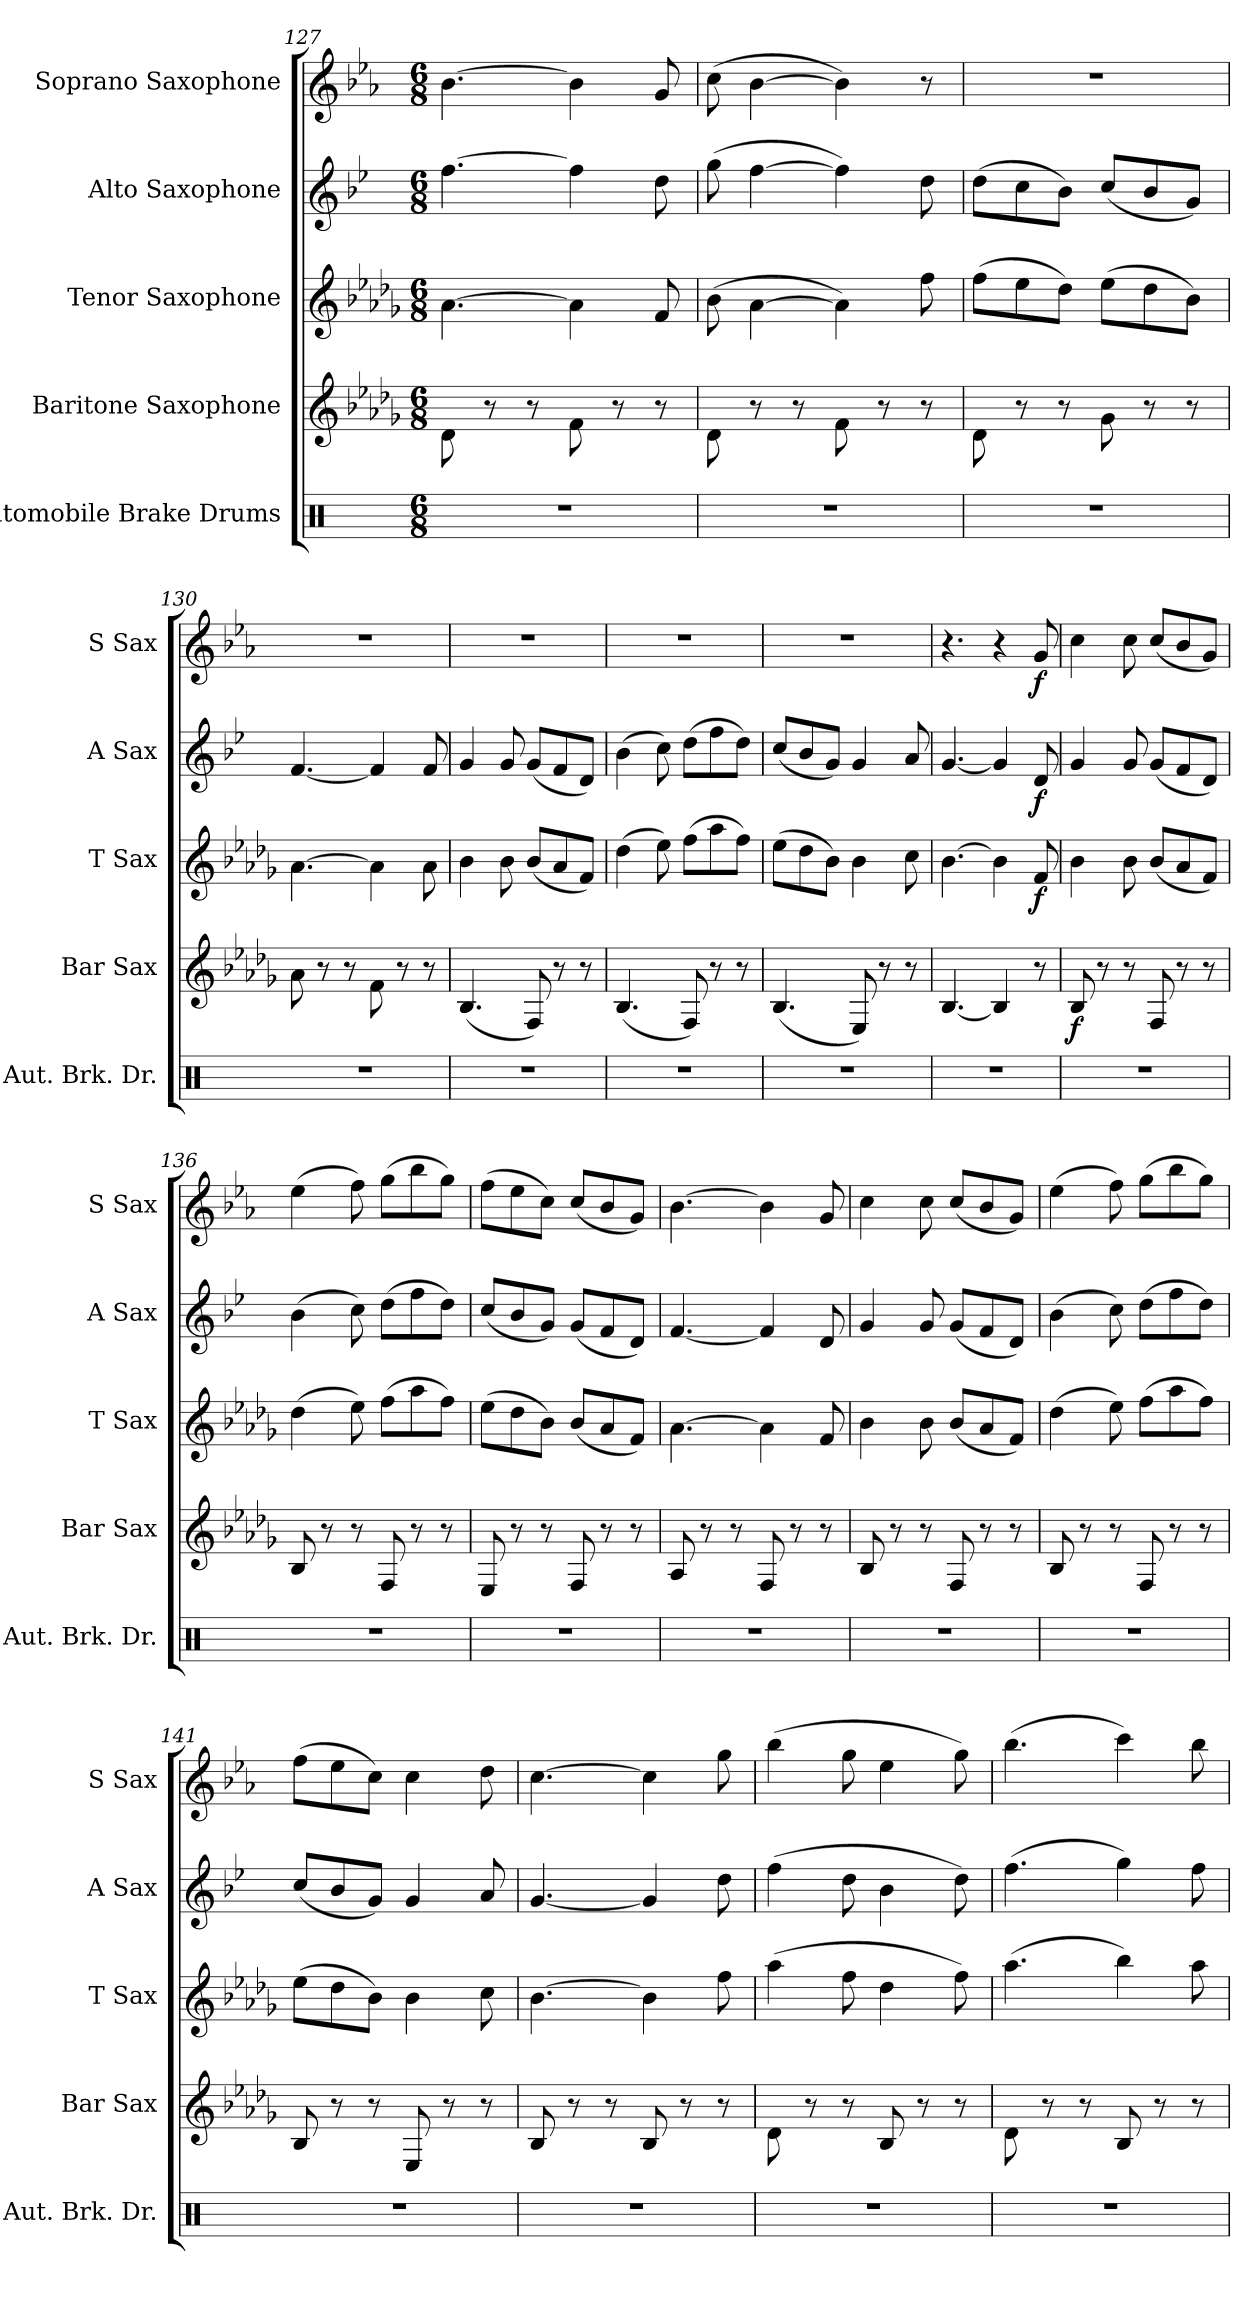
**kern	**kern	**dynam	**kern	**dynam	**kern	**dynam	**kern	**dynam
*part5	*part4	*part4	*part3	*part3	*part2	*part2	*part1	*part1
*staff5	*staff4	*staff4	*staff3	*staff3	*staff2	*staff2	*staff1	*staff1
*I"Automobile Brake Drums	*I"Baritone Saxophone	*	*I"Tenor Saxophone	*	*I"Alto Saxophone	*	*I"Soprano Saxophone	*
*I'Aut. Brk. Dr.	*I'Bar Sax	*	*I'T Sax	*	*I'A Sax	*	*I'S Sax	*
*clefX	*clefG2	*	*clefG2	*	*clefG2	*	*clefG2	*
*	*ITrd12c21	*	*ITrd8c14	*	*ITrd5c9	*	*ITrd1c2	*
*k[]	*k[b-e-a-d-g-]	*	*k[b-e-a-d-g-]	*	*k[b-e-a-d-g-]	*	*k[b-e-a-d-g-]	*
*M6/8	*M6/8	*	*M6/8	*	*M6/8	*	*M6/8	*
=127	=127	=127	=127	=127	=127	=127	=127	=127
2.r	8D-\	.	[4.A-\	.	[4.a-\	.	[4.a-\	.
.	8r	.	.	.	.	.	.	.
.	8r	.	.	.	.	.	.	.
.	8F\	.	4A-\]	.	4a-\]	.	4a-\]	.
.	8r	.	.	.	.	.	.	.
.	8r	.	8F/	.	8f\	.	8f/	.
!!LO:LB:g=z
=128	=128	=128	=128	=128	=128	=128	=128	=128
2.r	8D-\	.	(8B-\	.	(8b-\	.	(8b-\	.
.	8r	.	[4A-\	.	[4a-\	.	[4a-\	.
.	8r	.	.	.	.	.	.	.
.	8F\	.	4A-\])	.	4a-\])	.	4a-\])	.
.	8r	.	.	.	.	.	.	.
.	8r	.	8f\	.	8f\	.	8r	.
=129	=129	=129	=129	=129	=129	=129	=129	=129
2.r	8D-\	.	(8f\L	.	(8f\L	.	2.r	.
.	8r	.	8e-\	.	8e-\	.	.	.
.	8r	.	8d-\J)	.	8d-\J)	.	.	.
.	8G-\	.	(8e-\L	.	(8e-/L	.	.	.
.	8r	.	8d-\	.	8d-/	.	.	.
.	8r	.	8B-\J)	.	8B-/J)	.	.	.
=130	=130	=130	=130	=130	=130	=130	=130	=130
2.r	8A-\	.	[4.A-\	.	[4.A-/	.	2.r	.
.	8r	.	.	.	.	.	.	.
.	8r	.	.	.	.	.	.	.
.	8F\	.	4A-\]	.	4A-/]	.	.	.
.	8r	.	.	.	.	.	.	.
.	8r	.	8A-\	.	8A-/	.	.	.
=131	=131	=131	=131	=131	=131	=131	=131	=131
2.r	(4.BB-/	.	4B-\	.	4B-/	.	2.r	.
.	.	.	8B-\	.	8B-/	.	.	.
.	8FF/)	.	(8B-/L	.	(8B-/L	.	.	.
.	8r	.	8A-/	.	8A-/	.	.	.
.	8r	.	8F/J)	.	8F/J)	.	.	.
=132	=132	=132	=132	=132	=132	=132	=132	=132
2.r	(4.BB-/	.	(4d-\	.	(4d-\	.	2.r	.
.	.	.	8e-\)	.	8e-\)	.	.	.
.	8FF/)	.	(8f\L	.	(8f\L	.	.	.
.	8r	.	8a-\	.	8a-\	.	.	.
.	8r	.	8f\J)	.	8f\J)	.	.	.
!!LO:PB:g=z
=133	=133	=133	=133	=133	=133	=133	=133	=133
2.r	(4.BB-/	.	(8e-\L	.	(8e-/L	.	2.r	.
.	.	.	8d-\	.	8d-/	.	.	.
.	.	.	8B-\J)	.	8B-/J)	.	.	.
.	8EE-/)	.	4B-\	.	4B-/	.	.	.
.	8r	.	.	.	.	.	.	.
.	8r	.	8c\	.	8c/	.	.	.
=134	=134	=134	=134	=134	=134	=134	=134	=134
2.r	[4.BB-/	.	[4.B-\	.	[4.B-/	.	4.r	.
.	4BB-/]	.	4B-\]	.	4B-/]	.	4r	.
!	!	!	!	!LO:DY:b	!	!LO:DY:b	!	!LO:DY:b
.	8r	.	8F/	f	8F/	f	8f/	f
=135	=135	=135	=135	=135	=135	=135	=135	=135
!	!	!LO:DY:b	!	!	!	!	!	!
2.r	8BB-/	f	4B-\	.	4B-/	.	4b-\	.
.	8r	.	.	.	.	.	.	.
.	8r	.	8B-\	.	8B-/	.	8b-\	.
.	8FF/	.	(8B-/L	.	(8B-/L	.	(8b-/L	.
.	8r	.	8A-/	.	8A-/	.	8a-/	.
.	8r	.	8F/J)	.	8F/J)	.	8f/J)	.
=136	=136	=136	=136	=136	=136	=136	=136	=136
2.r	8BB-/	.	(4d-\	.	(4d-\	.	(4dd-\	.
.	8r	.	.	.	.	.	.	.
.	8r	.	8e-\)	.	8e-\)	.	8ee-\)	.
.	8FF/	.	(8f\L	.	(8f\L	.	(8ff\L	.
.	8r	.	8a-\	.	8a-\	.	8aa-\	.
.	8r	.	8f\J)	.	8f\J)	.	8ff\J)	.
=137	=137	=137	=137	=137	=137	=137	=137	=137
2.r	8EE-/	.	(8e-\L	.	(8e-/L	.	(8ee-\L	.
.	8r	.	8d-\	.	8d-/	.	8dd-\	.
.	8r	.	8B-\J)	.	8B-/J)	.	8b-\J)	.
.	8FF/	.	(8B-/L	.	(8B-/L	.	(8b-/L	.
.	8r	.	8A-/	.	8A-/	.	8a-/	.
.	8r	.	8F/J)	.	8F/J)	.	8f/J)	.
!!LO:LB:g=z
=138	=138	=138	=138	=138	=138	=138	=138	=138
2.r	8AA-/	.	[4.A-\	.	[4.A-/	.	[4.a-\	.
.	8r	.	.	.	.	.	.	.
.	8r	.	.	.	.	.	.	.
.	8FF/	.	4A-\]	.	4A-/]	.	4a-\]	.
.	8r	.	.	.	.	.	.	.
.	8r	.	8F/	.	8F/	.	8f/	.
=139	=139	=139	=139	=139	=139	=139	=139	=139
2.r	8BB-/	.	4B-\	.	4B-/	.	4b-\	.
.	8r	.	.	.	.	.	.	.
.	8r	.	8B-\	.	8B-/	.	8b-\	.
.	8FF/	.	(8B-/L	.	(8B-/L	.	(8b-/L	.
.	8r	.	8A-/	.	8A-/	.	8a-/	.
.	8r	.	8F/J)	.	8F/J)	.	8f/J)	.
=140	=140	=140	=140	=140	=140	=140	=140	=140
2.r	8BB-/	.	(4d-\	.	(4d-\	.	(4dd-\	.
.	8r	.	.	.	.	.	.	.
.	8r	.	8e-\)	.	8e-\)	.	8ee-\)	.
.	8FF/	.	(8f\L	.	(8f\L	.	(8ff\L	.
.	8r	.	8a-\	.	8a-\	.	8aa-\	.
.	8r	.	8f\J)	.	8f\J)	.	8ff\J)	.
=141	=141	=141	=141	=141	=141	=141	=141	=141
2.r	8BB-/	.	(8e-\L	.	(8e-/L	.	(8ee-\L	.
.	8r	.	8d-\	.	8d-/	.	8dd-\	.
.	8r	.	8B-\J)	.	8B-/J)	.	8b-\J)	.
.	8EE-/	.	4B-\	.	4B-/	.	4b-\	.
.	8r	.	.	.	.	.	.	.
.	8r	.	8c\	.	8c/	.	8cc\	.
=142	=142	=142	=142	=142	=142	=142	=142	=142
2.r	8BB-/	.	[4.B-\	.	[4.B-/	.	[4.b-\	.
.	8r	.	.	.	.	.	.	.
.	8r	.	.	.	.	.	.	.
.	8BB-/	.	4B-\]	.	4B-/]	.	4b-\]	.
.	8r	.	.	.	.	.	.	.
.	8r	.	8f\	.	8f\	.	8ff\	.
!!LO:PB:g=z
=143	=143	=143	=143	=143	=143	=143	=143	=143
2.r	8D-\	.	(4a-\	.	(4a-\	.	(4aa-\	.
.	8r	.	.	.	.	.	.	.
.	8r	.	8f\	.	8f\	.	8ff\	.
.	8BB-/	.	4d-\	.	4d-\	.	4dd-\	.
.	8r	.	.	.	.	.	.	.
.	8r	.	8f\)	.	8f\)	.	8ff\)	.
=144	=144	=144	=144	=144	=144	=144	=144	=144
2.r	8D-\	.	(4.a-\	.	(4.a-\	.	(4.aa-\	.
.	8r	.	.	.	.	.	.	.
.	8r	.	.	.	.	.	.	.
.	8BB-/	.	4b-\)	.	4b-\)	.	4bb-\)	.
.	8r	.	.	.	.	.	.	.
.	8r	.	8a-\	.	8a-\	.	8aa-\	.
=	=	=	=	=	=	=	=	=
*-	*-	*-	*-	*-	*-	*-	*-	*-
